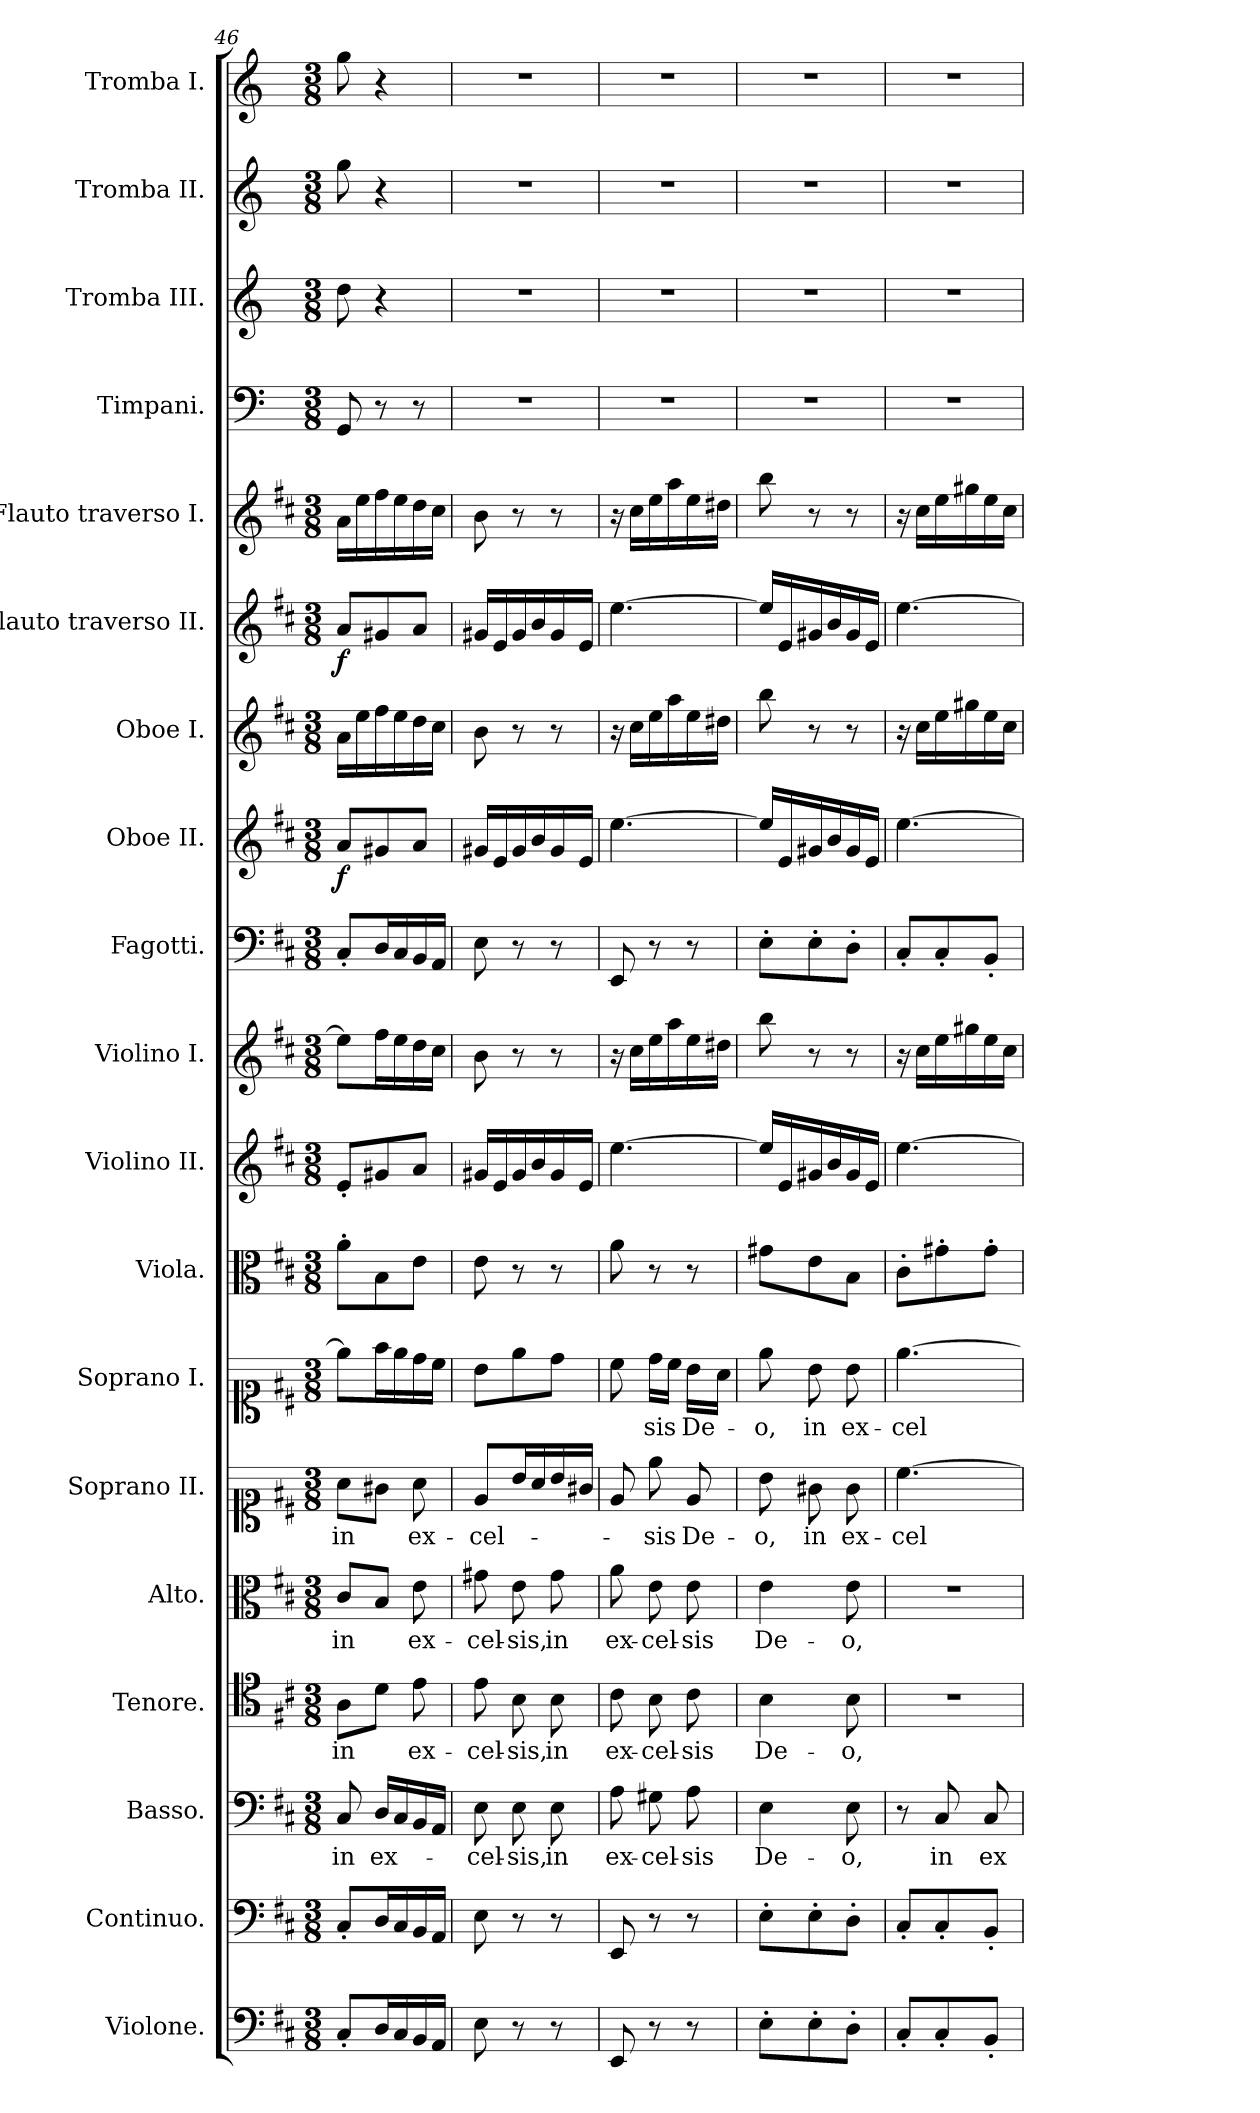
**kern	**kern	**kern	**text	**kern	**text	**kern	**text	**kern	**text	**kern	**text	**kern	**kern	**kern	**kern	**kern	**dynam	**kern	**kern	**dynam	**kern	**kern	**kern	**kern	**dynam	**kern
*part19	*part18	*part17	*part17	*part16	*part16	*part15	*part15	*part14	*part14	*part13	*part13	*part12	*part11	*part10	*part9	*part8	*part8	*part7	*part6	*part6	*part5	*part4	*part3	*part2	*part2	*part1
*staff19	*staff18	*staff17	*staff17	*staff16	*staff16	*staff15	*staff15	*staff14	*staff14	*staff13	*staff13	*staff12	*staff11	*staff10	*staff9	*staff8	*staff8	*staff7	*staff6	*staff6	*staff5	*staff4	*staff3	*staff2	*staff2	*staff1
*I"Violone.	*I"Continuo.	*I"Basso.	*	*I"Tenore.	*	*I"Alto.	*	*I"Soprano II.	*	*I"Soprano I.	*	*I"Viola.	*I"Violino II.	*I"Violino I.	*I"Fagotti.	*I"Oboe II.	*	*I"Oboe I.	*I"Flauto traverso II.	*	*I"Flauto traverso I.	*I"Timpani.	*I"Tromba III.	*I"Tromba II.	*	*I"Tromba I.
*	*	*	*	*	*	*	*	*	*	*	*	*	*	*	*	*I'Ob	*	*I'Ob	*I'Fl	*	*I'Fl	*I'Timp	*	*	*	*
*clefF4	*clefF4	*clefF4	*	*clefC4	*	*clefC3	*	*clefC1	*	*clefC1	*	*clefC3	*clefG2	*clefG2	*clefF4	*clefG2	*	*clefG2	*clefG2	*	*clefG2	*clefF4	*clefG2	*clefG2	*	*clefG2
*ITrd7c12	*	*	*	*	*	*	*	*	*	*	*	*	*	*	*	*	*	*	*	*	*	*ITrd-1c-2	*ITrd-1c-2	*ITrd-1c-2	*	*ITrd-1c-2
*k[f#c#]	*k[f#c#]	*k[f#c#]	*	*k[f#c#]	*	*k[f#c#]	*	*k[f#c#]	*	*k[f#c#]	*	*k[f#c#]	*k[f#c#]	*k[f#c#]	*k[f#c#]	*k[f#c#]	*	*k[f#c#]	*k[f#c#]	*	*k[f#c#]	*k[f#c#]	*k[f#c#]	*k[f#c#]	*	*k[f#c#]
*M3/8	*M3/8	*M3/8	*	*M3/8	*	*M3/8	*	*M3/8	*	*M3/8	*	*M3/8	*M3/8	*M3/8	*M3/8	*M3/8	*	*M3/8	*M3/8	*	*M3/8	*M3/8	*M3/8	*M3/8	*	*M3/8
=46	=46	=46	=46	=46	=46	=46	=46	=46	=46	=46	=46	=46	=46	=46	=46	=46	=46	=46	=46	=46	=46	=46	=46	=46	=46	=46
!	!	!	!LO:LY:b	!	!LO:LY:b	!	!LO:LY:b	!	!LO:LY:b	!	!	!	!	!	!	!	!LO:DY:b	!	!	!LO:DY:b	!	!	!	!	!LO:DY:b	!
8CC#'/L	8C#'/L	8C#/	in	8A\L	in	8c#/L	in	8a\L	in	8ee\L]	.	8a'\L	8e'/L	8ee\L]	8C#'/L	8a/L	f	16a\LL	8a/L	f	16a\LL	8AA/	8ee\	8aa\	other-dynamics	8aa\
.	.	.	.	.	.	.	.	.	.	.	.	.	.	.	.	.	.	16ee\	.	.	16ee\	.	.	.	.	.
!	!	!	!LO:LY:b	!	!	!	!	!	!	!	!	!	!	!	!	!	!	!	!	!	!	!	!	!	!	!
16DD/L	16D/L	16D/LL	ex-	8d\J	.	8B/J	.	8g#X\J	.	16ff#\L	.	8B\	8g#X/	16ff#\L	16D/L	8g#X/	.	16ff#\	8g#X/	.	16ff#\	8r	4r	4r	.	4r
16CC#/	16C#/	16C#/	.	.	.	.	.	.	.	16ee\	.	.	.	16ee\	16C#/	.	.	16ee\	.	.	16ee\	.	.	.	.	.
!	!	!	!	!	!LO:LY:b	!	!LO:LY:b	!	!LO:LY:b	!	!	!	!	!	!	!	!	!	!	!	!	!	!	!	!	!
16BBB/	16BB/	16BB/	.	8e\	ex-	8e\	ex-	8a\	ex-	16dd\	.	8e\J	8a/J	16dd\	16BB/	8a/J	.	16dd\	8a/J	.	16dd\	8r	.	.	.	.
16AAA/JJ	16AA/JJ	16AA/JJ	.	.	.	.	.	.	.	16cc#\JJ	.	.	.	16cc#\JJ	16AA/JJ	.	.	16cc#\JJ	.	.	16cc#\JJ	.	.	.	.	.
=47	=47	=47	=47	=47	=47	=47	=47	=47	=47	=47	=47	=47	=47	=47	=47	=47	=47	=47	=47	=47	=47	=47	=47	=47	=47	=47
!	!	!	!LO:LY:b	!	!LO:LY:b	!	!LO:LY:b	!	!LO:LY:b	!	!	!	!	!	!	!	!	!	!	!	!	!	!	!	!	!
8EE\	8E\	8E\	-cel-	8e\	-cel-	8g#X\	-cel-	8e/L	-cel-	8b\L	.	8e\	16g#X/LL	8b\	8E\	16g#X/LL	.	8b\	16g#X/LL	.	8b\	4.r	4.r	4.r	.	4.r
.	.	.	.	.	.	.	.	.	.	.	.	.	16e/	.	.	16e/	.	.	16e/	.	.	.	.	.	.	.
!	!	!	!LO:LY:b	!	!LO:LY:b	!	!LO:LY:b	!	!	!	!	!	!	!	!	!	!	!	!	!	!	!	!	!	!	!
8r	8r	8E\	-sis,	8B\	-sis,	8e\	-sis,	16b/L	.	8ee\	.	8r	16g#/	8r	8r	16g#/	.	8r	16g#/	.	8r	.	.	.	.	.
.	.	.	.	.	.	.	.	16a/	.	.	.	.	16b/	.	.	16b/	.	.	16b/	.	.	.	.	.	.	.
!	!	!	!LO:LY:b	!	!LO:LY:b	!	!LO:LY:b	!	!	!	!	!	!	!	!	!	!	!	!	!	!	!	!	!	!	!
8r	8r	8E\	in	8B\	in	8g#\	in	16b/	.	8dd\J	.	8r	16g#/	8r	8r	16g#/	.	8r	16g#/	.	8r	.	.	.	.	.
.	.	.	.	.	.	.	.	16g#X/JJ	.	.	.	.	16e/JJ	.	.	16e/JJ	.	.	16e/JJ	.	.	.	.	.	.	.
=48	=48	=48	=48	=48	=48	=48	=48	=48	=48	=48	=48	=48	=48	=48	=48	=48	=48	=48	=48	=48	=48	=48	=48	=48	=48	=48
!	!	!	!LO:LY:b	!	!LO:LY:b	!	!LO:LY:b	!	!	!	!	!	!	!	!	!	!	!	!	!	!	!	!	!	!	!
8EEE/	8EE/	8A\	ex-	8c#\	ex-	8a\	ex-	8e/	.	8cc#\	.	8a\	[4.ee\	16r	8EE/	[4.ee\	.	16r	[4.ee\	.	16r	4.r	4.r	4.r	.	4.r
.	.	.	.	.	.	.	.	.	.	.	.	.	.	16cc#\LL	.	.	.	16cc#\LL	.	.	16cc#\LL	.	.	.	.	.
!	!	!	!LO:LY:b	!	!LO:LY:b	!	!LO:LY:b	!	!LO:LY:b	!	!LO:LY:b	!	!	!	!	!	!	!	!	!	!	!	!	!	!	!
8r	8r	8G#X\	-cel-	8B\	-cel-	8e\	-cel-	8ee\	-sis	16dd\LL	-sis	8r	.	16ee\	8r	.	.	16ee\	.	.	16ee\	.	.	.	.	.
.	.	.	.	.	.	.	.	.	.	16cc#\JJ	.	.	.	16aa\	.	.	.	16aa\	.	.	16aa\	.	.	.	.	.
!	!	!	!LO:LY:b	!	!LO:LY:b	!	!LO:LY:b	!	!LO:LY:b	!	!LO:LY:b	!	!	!	!	!	!	!	!	!	!	!	!	!	!	!
8r	8r	8A\	-sis	8c#\	-sis	8e\	-sis	8e/	De-	16b\LL	De-	8r	.	16ee\	8r	.	.	16ee\	.	.	16ee\	.	.	.	.	.
.	.	.	.	.	.	.	.	.	.	16a\JJ	.	.	.	16dd#X\JJ	.	.	.	16dd#X\JJ	.	.	16dd#X\JJ	.	.	.	.	.
=49	=49	=49	=49	=49	=49	=49	=49	=49	=49	=49	=49	=49	=49	=49	=49	=49	=49	=49	=49	=49	=49	=49	=49	=49	=49	=49
!	!	!	!LO:LY:b	!	!LO:LY:b	!	!LO:LY:b	!	!LO:LY:b	!	!LO:LY:b	!	!	!	!	!	!	!	!	!	!	!	!	!	!	!
8EE'\L	8E'\L	4E\	De-	4B\	De-	4e\	De-	8b\	-o,	8ee\	-o,	8g#X\L	16ee/LL]	8bb\	8E'\L	16ee/LL]	.	8bb\	16ee/LL]	.	8bb\	4.r	4.r	4.r	.	4.r
.	.	.	.	.	.	.	.	.	.	.	.	.	16e/	.	.	16e/	.	.	16e/	.	.	.	.	.	.	.
!	!	!	!	!	!	!	!	!	!LO:LY:b	!	!LO:LY:b	!	!	!	!	!	!	!	!	!	!	!	!	!	!	!
8EE'\	8E'\	.	.	.	.	.	.	8g#X\	in	8b\	in	8e\	16g#X/	8r	8E'\	16g#X/	.	8r	16g#X/	.	8r	.	.	.	.	.
.	.	.	.	.	.	.	.	.	.	.	.	.	16b/	.	.	16b/	.	.	16b/	.	.	.	.	.	.	.
!	!	!	!LO:LY:b	!	!LO:LY:b	!	!LO:LY:b	!	!LO:LY:b	!	!LO:LY:b	!	!	!	!	!	!	!	!	!	!	!	!	!	!	!
8DD'\J	8D'\J	8E\	-o,	8B\	-o,	8e\	-o,	8g#\	ex-	8b\	ex-	8B\J	16g#/	8r	8D'\J	16g#/	.	8r	16g#/	.	8r	.	.	.	.	.
.	.	.	.	.	.	.	.	.	.	.	.	.	16e/JJ	.	.	16e/JJ	.	.	16e/JJ	.	.	.	.	.	.	.
=50	=50	=50	=50	=50	=50	=50	=50	=50	=50	=50	=50	=50	=50	=50	=50	=50	=50	=50	=50	=50	=50	=50	=50	=50	=50	=50
!	!	!	!	!	!	!	!	!	!LO:LY:b	!	!LO:LY:b	!	!	!	!	!	!	!	!	!	!	!	!	!	!	!
8CC#'/L	8C#'/L	8r	.	4.r	.	4.r	.	[4.cc#\	-cel-	[4.ee\	-cel-	8c#'\L	[4.ee\	16r	8C#'/L	[4.ee\	.	16r	[4.ee\	.	16r	4.r	4.r	4.r	.	4.r
.	.	.	.	.	.	.	.	.	.	.	.	.	.	16cc#\LL	.	.	.	16cc#\LL	.	.	16cc#\LL	.	.	.	.	.
!	!	!	!LO:LY:b	!	!	!	!	!	!	!	!	!	!	!	!	!	!	!	!	!	!	!	!	!	!	!
8CC#'/	8C#'/	8C#/	in	.	.	.	.	.	.	.	.	8g#X'\	.	16ee\	8C#'/	.	.	16ee\	.	.	16ee\	.	.	.	.	.
.	.	.	.	.	.	.	.	.	.	.	.	.	.	16gg#X\	.	.	.	16gg#X\	.	.	16gg#X\	.	.	.	.	.
!	!	!	!LO:LY:b	!	!	!	!	!	!	!	!	!	!	!	!	!	!	!	!	!	!	!	!	!	!	!
8BBB'/J	8BB'/J	8C#/	ex-	.	.	.	.	.	.	.	.	8g#'\J	.	16ee\	8BB'/J	.	.	16ee\	.	.	16ee\	.	.	.	.	.
.	.	.	.	.	.	.	.	.	.	.	.	.	.	16cc#\JJ	.	.	.	16cc#\JJ	.	.	16cc#\JJ	.	.	.	.	.
=	=	=	=	=	=	=	=	=	=	=	=	=	=	=	=	=	=	=	=	=	=	=	=	=	=	=
*-	*-	*-	*-	*-	*-	*-	*-	*-	*-	*-	*-	*-	*-	*-	*-	*-	*-	*-	*-	*-	*-	*-	*-	*-	*-	*-
